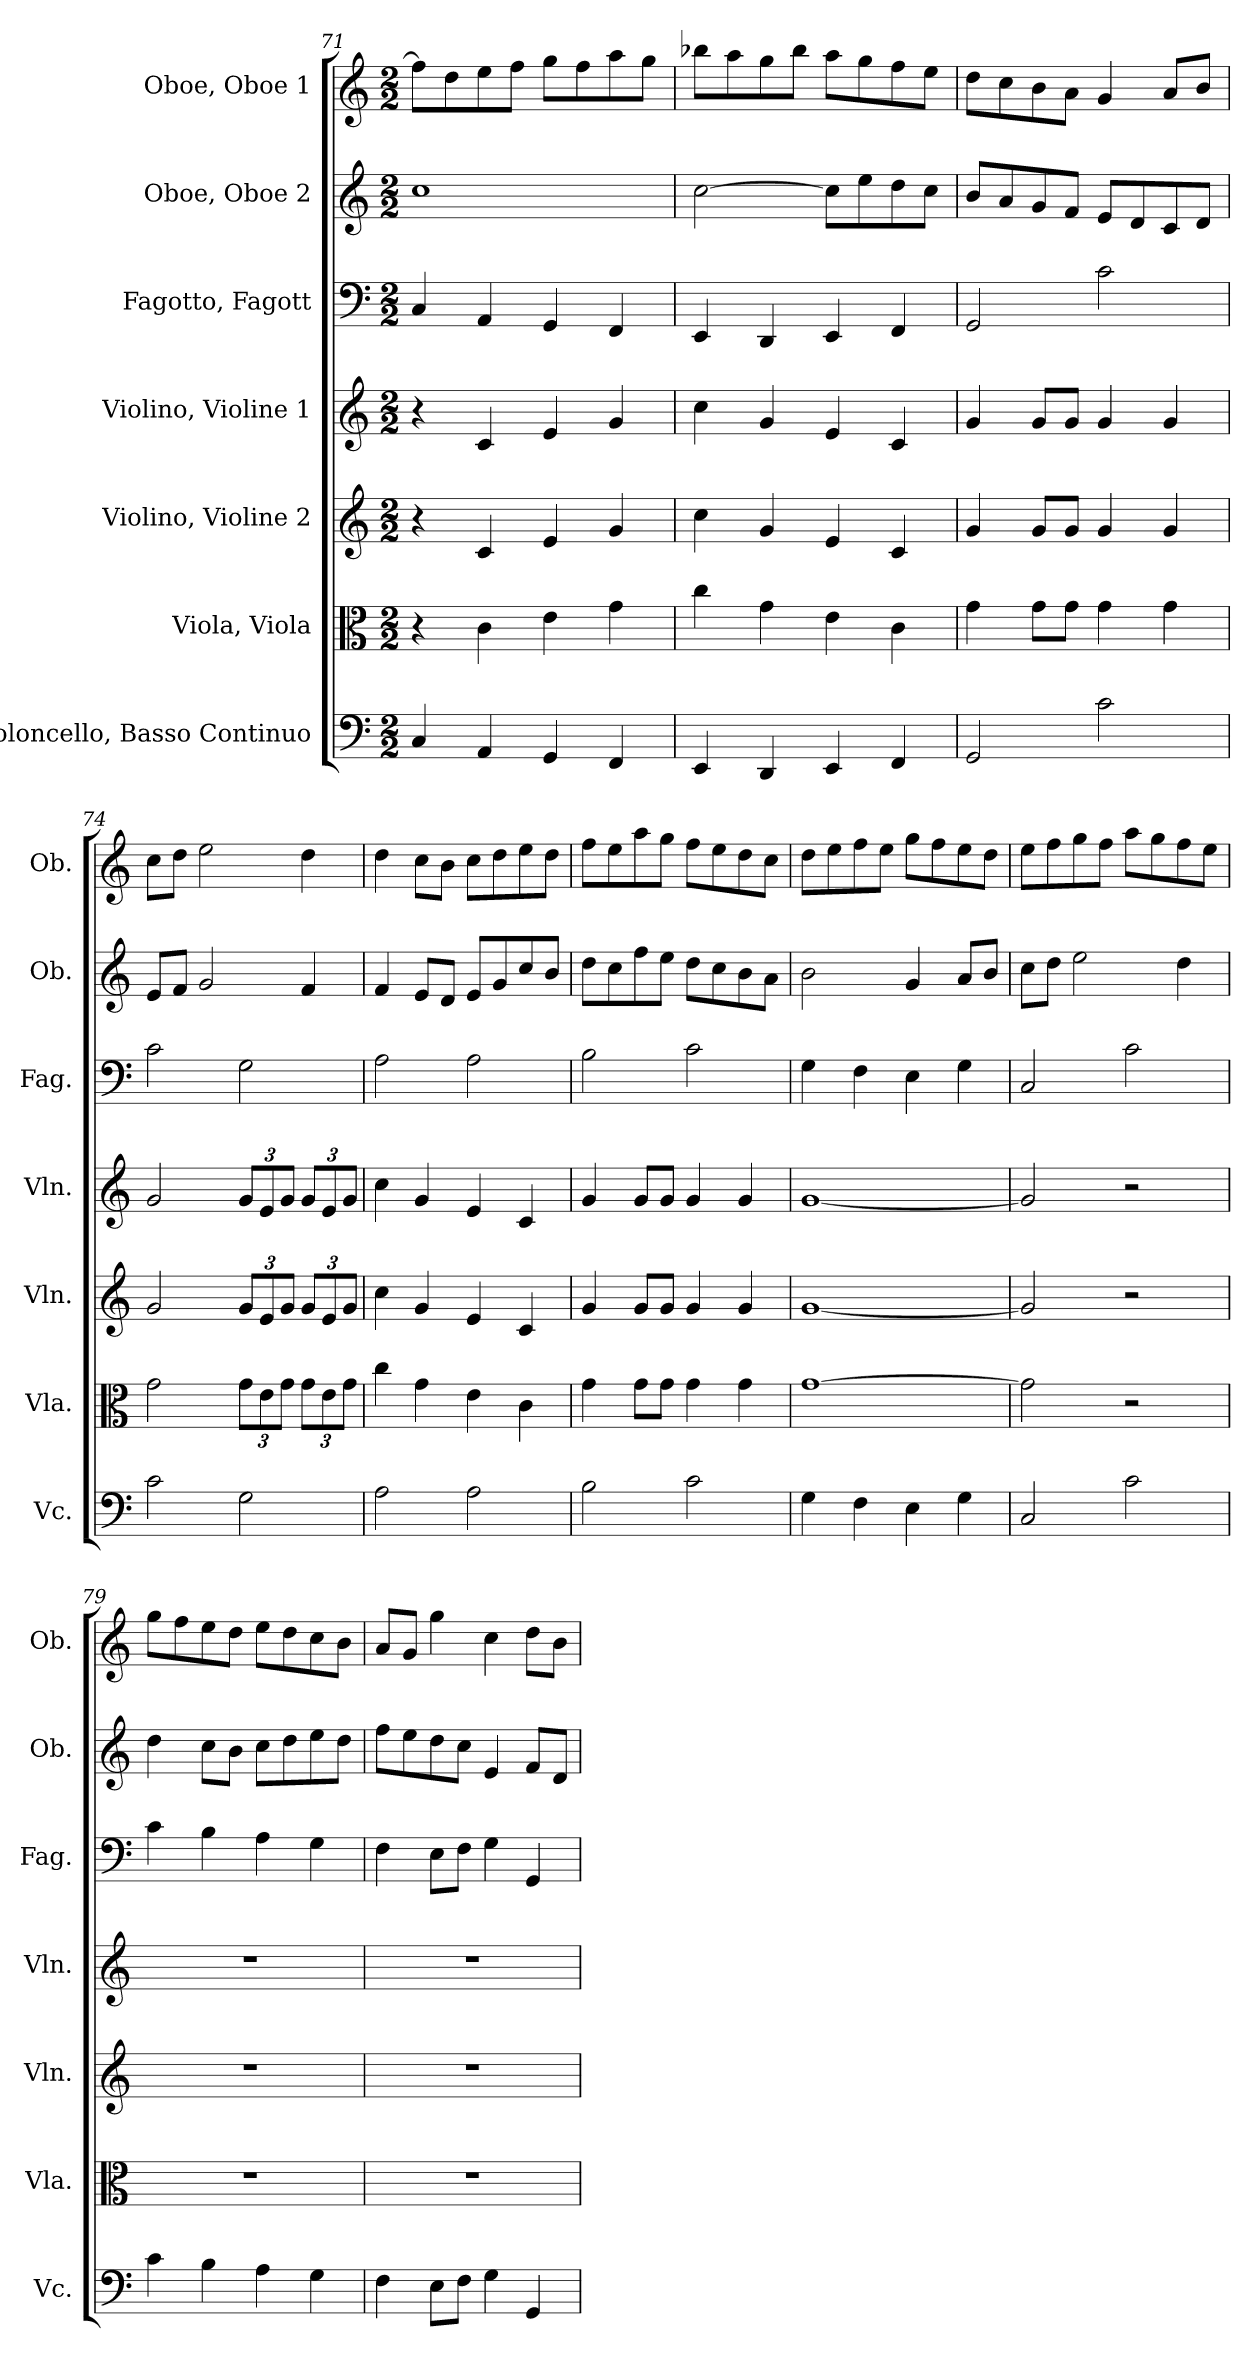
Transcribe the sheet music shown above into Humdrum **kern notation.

**kern	**kern	**kern	**kern	**kern	**kern	**kern
*part7	*part6	*part5	*part4	*part3	*part2	*part1
*staff7	*staff6	*staff5	*staff4	*staff3	*staff2	*staff1
*I"Violoncello, Basso Continuo	*I"Viola, Viola	*I"Violino, Violine 2	*I"Violino, Violine 1	*I"Fagotto, Fagott	*I"Oboe, Oboe 2	*I"Oboe, Oboe 1
*I'Vc.	*I'Vla.	*I'Vln.	*I'Vln.	*I'Fag.	*I'Ob.	*I'Ob.
*clefF4	*clefC3	*clefG2	*clefG2	*clefF4	*clefG2	*clefG2
*k[]	*k[]	*k[]	*k[]	*k[]	*k[]	*k[]
*M2/2	*M2/2	*M2/2	*M2/2	*M2/2	*M2/2	*M2/2
=71	=71	=71	=71	=71	=71	=71
4C/	4r	4r	4r	4C/	1cc	8ff\L]
.	.	.	.	.	.	8dd\
4AA/	4c\	4c/	4c/	4AA/	.	8ee\
.	.	.	.	.	.	8ff\J
4GG/	4e\	4e/	4e/	4GG/	.	8gg\L
.	.	.	.	.	.	8ff\
4FF/	4g\	4g/	4g/	4FF/	.	8aa\
.	.	.	.	.	.	8gg\J
!!LO:LB:g=z
=72	=72	=72	=72	=72	=72	=72
4EE/	4cc\	4cc\	4cc\	4EE/	[2cc\	8bb-X\L
.	.	.	.	.	.	8aa\
4DD/	4g\	4g/	4g/	4DD/	.	8gg\
.	.	.	.	.	.	8bb-\J
4EE/	4e\	4e/	4e/	4EE/	8cc\L]	8aa\L
.	.	.	.	.	8ee\	8gg\
4FF/	4c\	4c/	4c/	4FF/	8dd\	8ff\
.	.	.	.	.	8cc\J	8ee\J
=73	=73	=73	=73	=73	=73	=73
2GG/	4g\	4g/	4g/	2GG/	8b/L	8dd\L
.	.	.	.	.	8a/	8cc\
.	8g\L	8g/L	8g/L	.	8g/	8b\
.	8g\J	8g/J	8g/J	.	8f/J	8a\J
2c\	4g\	4g/	4g/	2c\	8e/L	4g/
.	.	.	.	.	8d/	.
.	4g\	4g/	4g/	.	8c/	8a/L
.	.	.	.	.	8d/J	8b/J
=74	=74	=74	=74	=74	=74	=74
2c\	2g\	2g/	2g/	2c\	8e/L	8cc\L
.	.	.	.	.	8f/J	8dd\J
.	.	.	.	.	2g/	2ee\
*	*Xbrackettup	*Xbrackettup	*Xbrackettup	*	*	*
2G\	12g\L	12g/L	12g/L	2G\	.	.
.	12e\	12e/	12e/	.	.	.
.	12g\J	12g/J	12g/J	.	.	.
.	12g\L	12g/L	12g/L	.	4f/	4dd\
.	12e\	12e/	12e/	.	.	.
.	12g\J	12g/J	12g/J	.	.	.
=75	=75	=75	=75	=75	=75	=75
2A\	4cc\	4cc\	4cc\	2A\	4f/	4dd\
.	4g\	4g/	4g/	.	8e/L	8cc\L
.	.	.	.	.	8d/J	8b\J
2A\	4e\	4e/	4e/	2A\	8e/L	8cc\L
.	.	.	.	.	8g/	8dd\
.	4c\	4c/	4c/	.	8cc/	8ee\
.	.	.	.	.	8b/J	8dd\J
=76	=76	=76	=76	=76	=76	=76
2B\	4g\	4g/	4g/	2B\	8dd\L	8ff\L
.	.	.	.	.	8cc\	8ee\
.	8g\L	8g/L	8g/L	.	8ff\	8aa\
.	8g\J	8g/J	8g/J	.	8ee\J	8gg\J
2c\	4g\	4g/	4g/	2c\	8dd\L	8ff\L
.	.	.	.	.	8cc\	8ee\
.	4g\	4g/	4g/	.	8b\	8dd\
.	.	.	.	.	8a\J	8cc\J
!!LO:PB:g=z
=77	=77	=77	=77	=77	=77	=77
4G\	[1g	[1g	[1g	4G\	2b\	8dd\L
.	.	.	.	.	.	8ee\
4F\	.	.	.	4F\	.	8ff\
.	.	.	.	.	.	8ee\J
4E\	.	.	.	4E\	4g/	8gg\L
.	.	.	.	.	.	8ff\
4G\	.	.	.	4G\	8a/L	8ee\
.	.	.	.	.	8b/J	8dd\J
=78	=78	=78	=78	=78	=78	=78
2C/	2g\]	2g/]	2g/]	2C/	8cc\L	8ee\L
.	.	.	.	.	8dd\J	8ff\
.	.	.	.	.	2ee\	8gg\
.	.	.	.	.	.	8ff\J
2c\	2r	2r	2r	2c\	.	8aa\L
.	.	.	.	.	.	8gg\
.	.	.	.	.	4dd\	8ff\
.	.	.	.	.	.	8ee\J
=79	=79	=79	=79	=79	=79	=79
4c\	1r	1r	1r	4c\	4dd\	8gg\L
.	.	.	.	.	.	8ff\
4B\	.	.	.	4B\	8cc\L	8ee\
.	.	.	.	.	8b\J	8dd\J
4A\	.	.	.	4A\	8cc\L	8ee\L
.	.	.	.	.	8dd\	8dd\
4G\	.	.	.	4G\	8ee\	8cc\
.	.	.	.	.	8dd\J	8b\J
=80	=80	=80	=80	=80	=80	=80
4F\	1r	1r	1r	4F\	8ff\L	8a/L
.	.	.	.	.	8ee\	8g/J
8E\L	.	.	.	8E\L	8dd\	4gg\
8F\J	.	.	.	8F\J	8cc\J	.
4G\	.	.	.	4G\	4e/	4cc\
4GG/	.	.	.	4GG/	8f/L	8dd\L
.	.	.	.	.	8d/J	8b\J
=	=	=	=	=	=	=
*-	*-	*-	*-	*-	*-	*-
